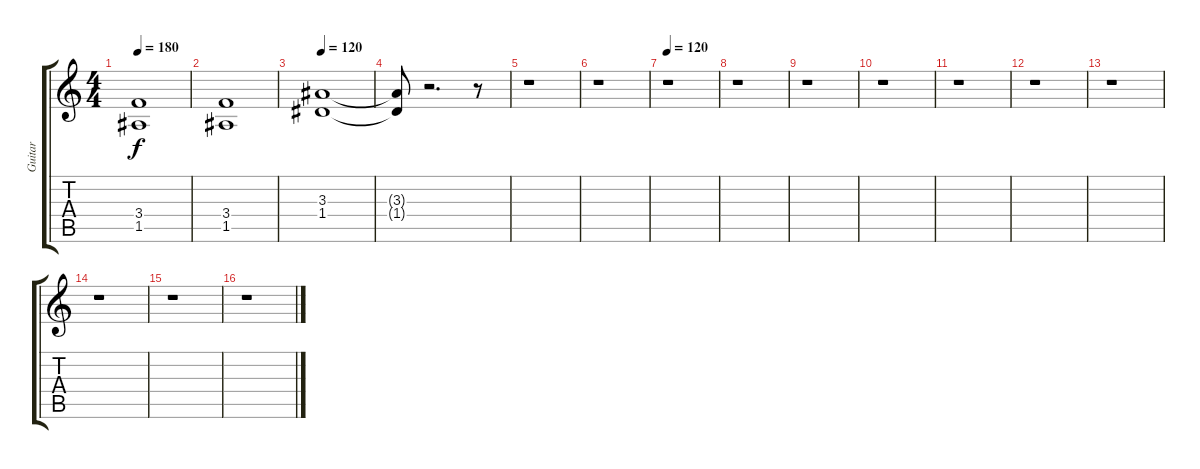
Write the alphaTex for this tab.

\track ("Guitar" "Guitar") {instrument distortionguitar}
\staff {score tabs}
\tuning (E4 B3 G3 D3 A2 E2) {hide}
\ts (4 4)
\tempo 180
\clef g2
\ks c
(3.4 1.5).1{dy f} |
(3.4 1.5).1 |
\tempo 120
(3.3 1.4).1 |
(3.3{t} 1.4{t}).8 r.2{d} r.8 |
r.1 |
r.1 |
\tempo 120
r.1 |
r.1 |
r.1 |
r.1 |
r.1 |
r.1 |
r.1 |
r.1 |
r.1 |
r.1
